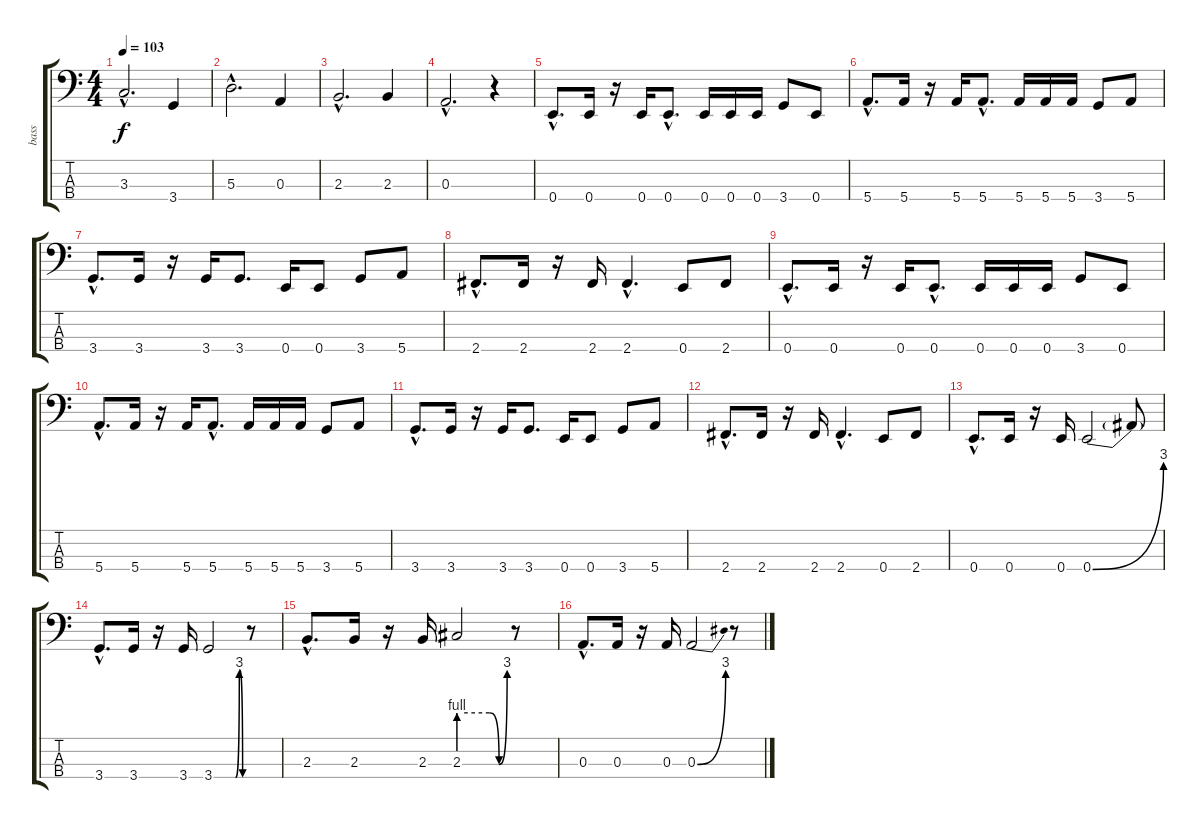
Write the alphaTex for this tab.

\track ("bass" "bass") {instrument electricbasspick}
\staff {score tabs}
\tuning (G2 D2 A1 E1) {hide}
\ts (4 4)
\tempo 103
\clef f4
\ks c
3.3{hac}.2{d dy f} 3.4.4 |
5.3{hac}.2{d} 0.3.4 |
2.3{hac}.2{d} 2.3.4 |
0.3{hac}.2{d} r.4 |
0.4{hac}.8{d volume 14} 0.4.16 r.16 0.4.16 0.4{hac}.8{d} 0.4.16 0.4.16 0.4.16 3.4.8 0.4.8 |
5.4{hac}.8{d} 5.4.16 r.16 5.4.16 5.4{hac}.8{d} 5.4.16 5.4.16 5.4.16 3.4.8 5.4.8 |
3.4{hac}.8{d} 3.4.16 r.16 3.4.16 3.4.8{d} 0.4.16 0.4.8 3.4.8 5.4.8 |
2.4{hac}.8{d} 2.4.16 r.16 2.4.16 2.4{hac}.4{d} 0.4.8 2.4.8 |
0.4{hac}.8{d} 0.4.16 r.16 0.4.16 0.4{hac}.8{d} 0.4.16 0.4.16 0.4.16 3.4.8 0.4.8 |
5.4{hac}.8{d} 5.4.16 r.16 5.4.16 5.4{hac}.8{d} 5.4.16 5.4.16 5.4.16 3.4.8 5.4.8 |
3.4{hac}.8{d} 3.4.16 r.16 3.4.16 3.4.8{d} 0.4.16 0.4.8 3.4.8 5.4.8 |
2.4{hac}.8{d} 2.4.16 r.16 2.4.16 2.4{hac}.4{d} 0.4.8 2.4.8 |
0.4{hac}.8{d volume 13} 0.4.16 r.16 0.4.16 0.4{be (bend 0 0 60 12)}.2 0.4{t}.8 |
3.4{hac}.8{d} 3.4.16 r.16 3.4.16 3.4{be (custom 0 0 45 0 53 12 60 0)}.2 r.8 |
2.3{hac}.8{d} 2.3.16 r.16 2.3.16 2.3{be (custom 0 4 38 4 50 0 60 12)}.2 r.8 |
0.3{hac}.8{d} 0.3.16 r.16 0.3.16 0.3{be (bend 0 0 60 12)}.2 r.8
